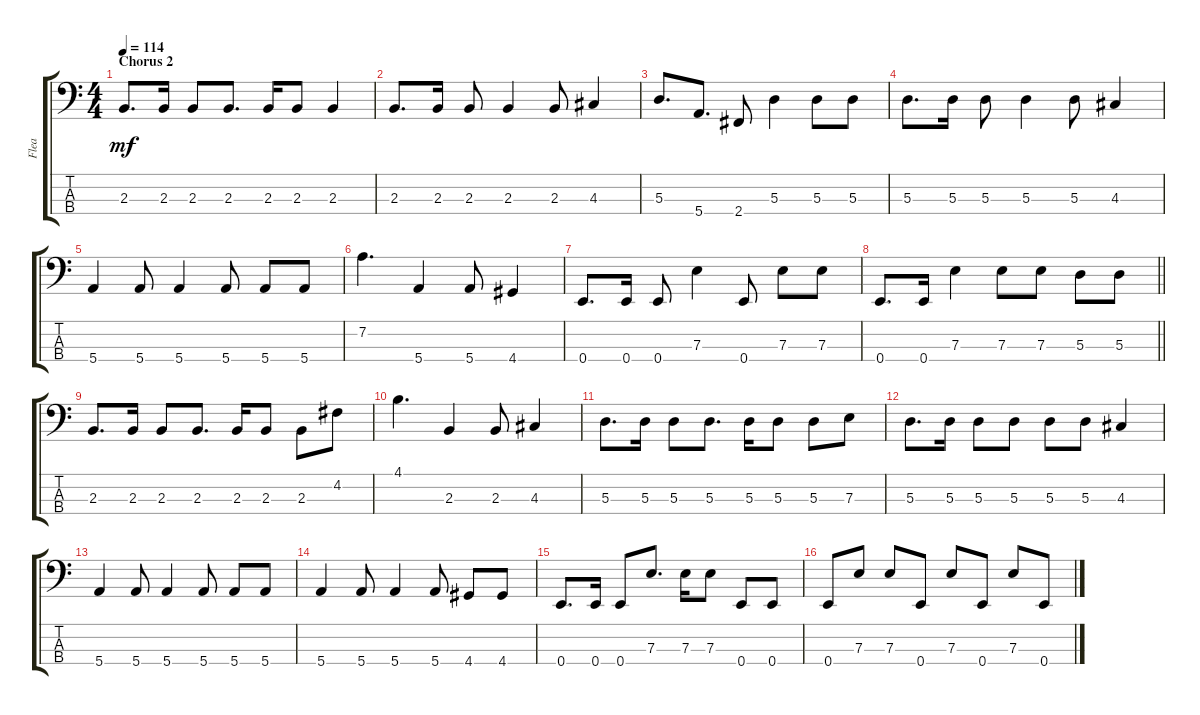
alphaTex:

\track ("Flea" "Flea") {instrument electricbassfinger}
\staff {score tabs}
\tuning (G2 D2 A1 E1) {hide}
\ts (4 4)
\section ("" "Chorus 2")
\tempo 114
\clef f4
\ks c
2.3.8{d dy mf} 2.3.16 2.3.8 2.3.8{d} 2.3.16 2.3.8 2.3.4 |
2.3.8{d} 2.3.16 2.3.8 2.3.4 2.3.8 4.3.4 |
5.3.8{d} 5.4.8{d} 2.4.8 5.3.4 5.3.8 5.3.8 |
5.3.8{d} 5.3.16 5.3.8 5.3.4 5.3.8 4.3.4 |
5.4.4 5.4.8 5.4.4 5.4.8 5.4.8 5.4.8 |
7.2.4{d} 5.4.4 5.4.8 4.4.4 |
0.4.8{d} 0.4.16 0.4.8 7.3.4 0.4.8 7.3.8 7.3.8 |
\barLineRight lightlight
0.4.8{d} 0.4.16 7.3.4 7.3.8 7.3.8 5.3.8 5.3.8 |
2.3.8{d} 2.3.16 2.3.8 2.3.8{d} 2.3.16 2.3.8 2.3.8 4.2.8 |
4.1.4{d} 2.3.4 2.3.8 4.3.4 |
5.3.8{d} 5.3.16 5.3.8 5.3.8{d} 5.3.16 5.3.8 5.3.8 7.3.8 |
5.3.8{d} 5.3.16 5.3.8 5.3.8 5.3.8 5.3.8 4.3.4 |
5.4.4 5.4.8 5.4.4 5.4.8 5.4.8 5.4.8 |
5.4.4 5.4.8 5.4.4 5.4.8 4.4.8 4.4.8 |
0.4.8{d} 0.4.16 0.4.8 7.3.8{d} 7.3.16 7.3.8 0.4.8 0.4.8 |
0.4.8 7.3.8 7.3.8 0.4.8 7.3.8 0.4.8 7.3.8 0.4.8
